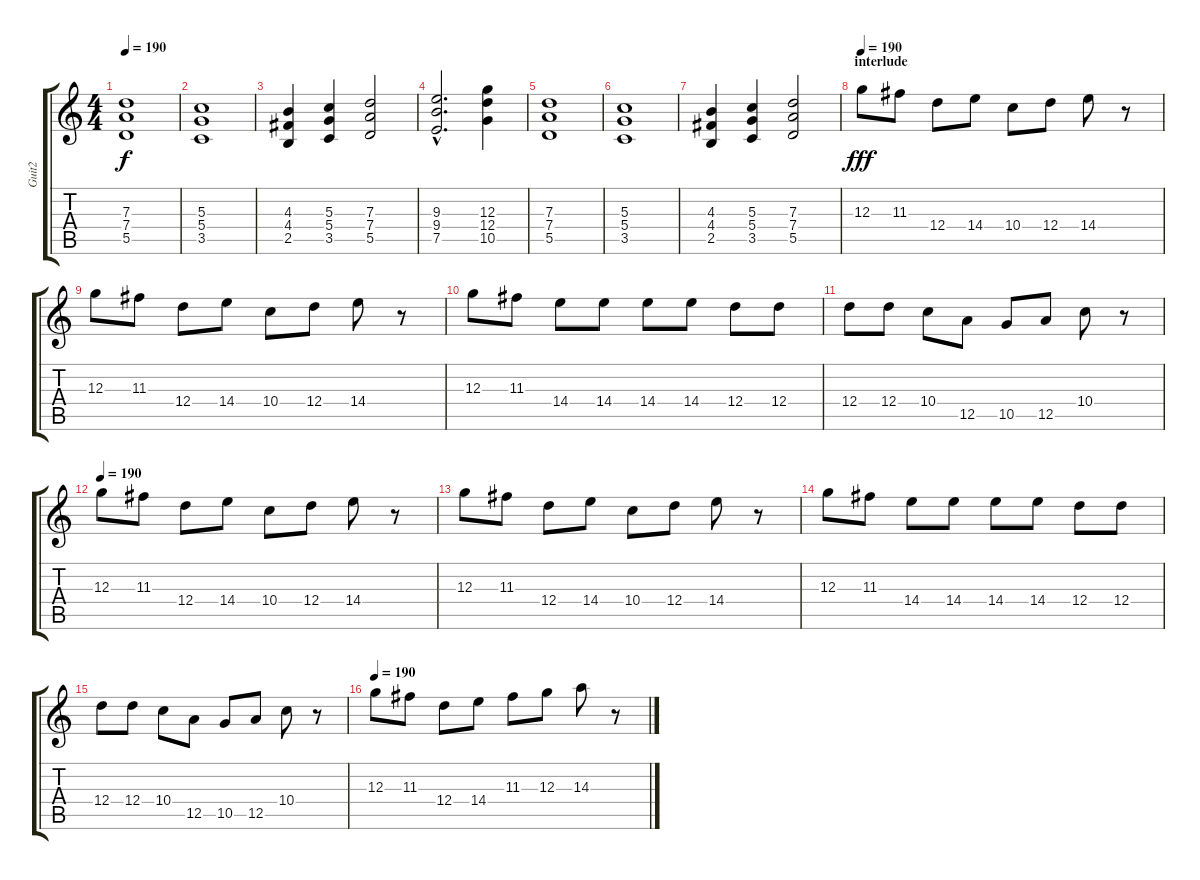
\track ("Guit2" "Guit2") {instrument electricguitarclean}
\staff {score tabs}
\tuning (E4 B3 G3 D3 A2 E2) {hide}
\ts (4 4)
\tempo 190
\clef g2
\ks c
(7.3 7.4 5.5).1{dy f} |
(5.3 5.4 3.5).1 |
(4.3 4.4 2.5).4 (5.3 5.4 3.5).4 (7.3 7.4 5.5).2 |
(9.3{hac} 9.4{hac} 7.5{hac}).2{d instrument overdrivenguitar} (12.3 12.4 10.5).4 |
(7.3 7.4 5.5).1 |
(5.3 5.4 3.5).1 |
(4.3 4.4 2.5).4 (5.3 5.4 3.5).4 (7.3 7.4 5.5).2 |
\section ("" "interlude")
\tempo 190
12.3.8{dy fff volume 11 instrument overdrivenguitar} 11.3.8 12.4.8 14.4.8 10.4.8 12.4.8 14.4.8 r.8 |
12.3.8 11.3.8 12.4.8 14.4.8 10.4.8 12.4.8 14.4.8 r.8 |
12.3.8 11.3.8 14.4.8 14.4.8 14.4.8 14.4.8 12.4.8 12.4.8 |
12.4.8 12.4.8 10.4.8 12.5.8 10.5.8 12.5.8 10.4.8 r.8 |
\tempo 190
12.3.8{volume 11 instrument overdrivenguitar} 11.3.8 12.4.8 14.4.8 10.4.8 12.4.8 14.4.8 r.8 |
12.3.8 11.3.8 12.4.8 14.4.8 10.4.8 12.4.8 14.4.8 r.8 |
12.3.8 11.3.8 14.4.8 14.4.8 14.4.8 14.4.8 12.4.8 12.4.8 |
12.4.8 12.4.8 10.4.8 12.5.8 10.5.8 12.5.8 10.4.8 r.8 |
\tempo 190
12.3.8{volume 11 instrument overdrivenguitar} 11.3.8 12.4.8 14.4.8 11.3.8 12.3.8 14.3.8 r.8
